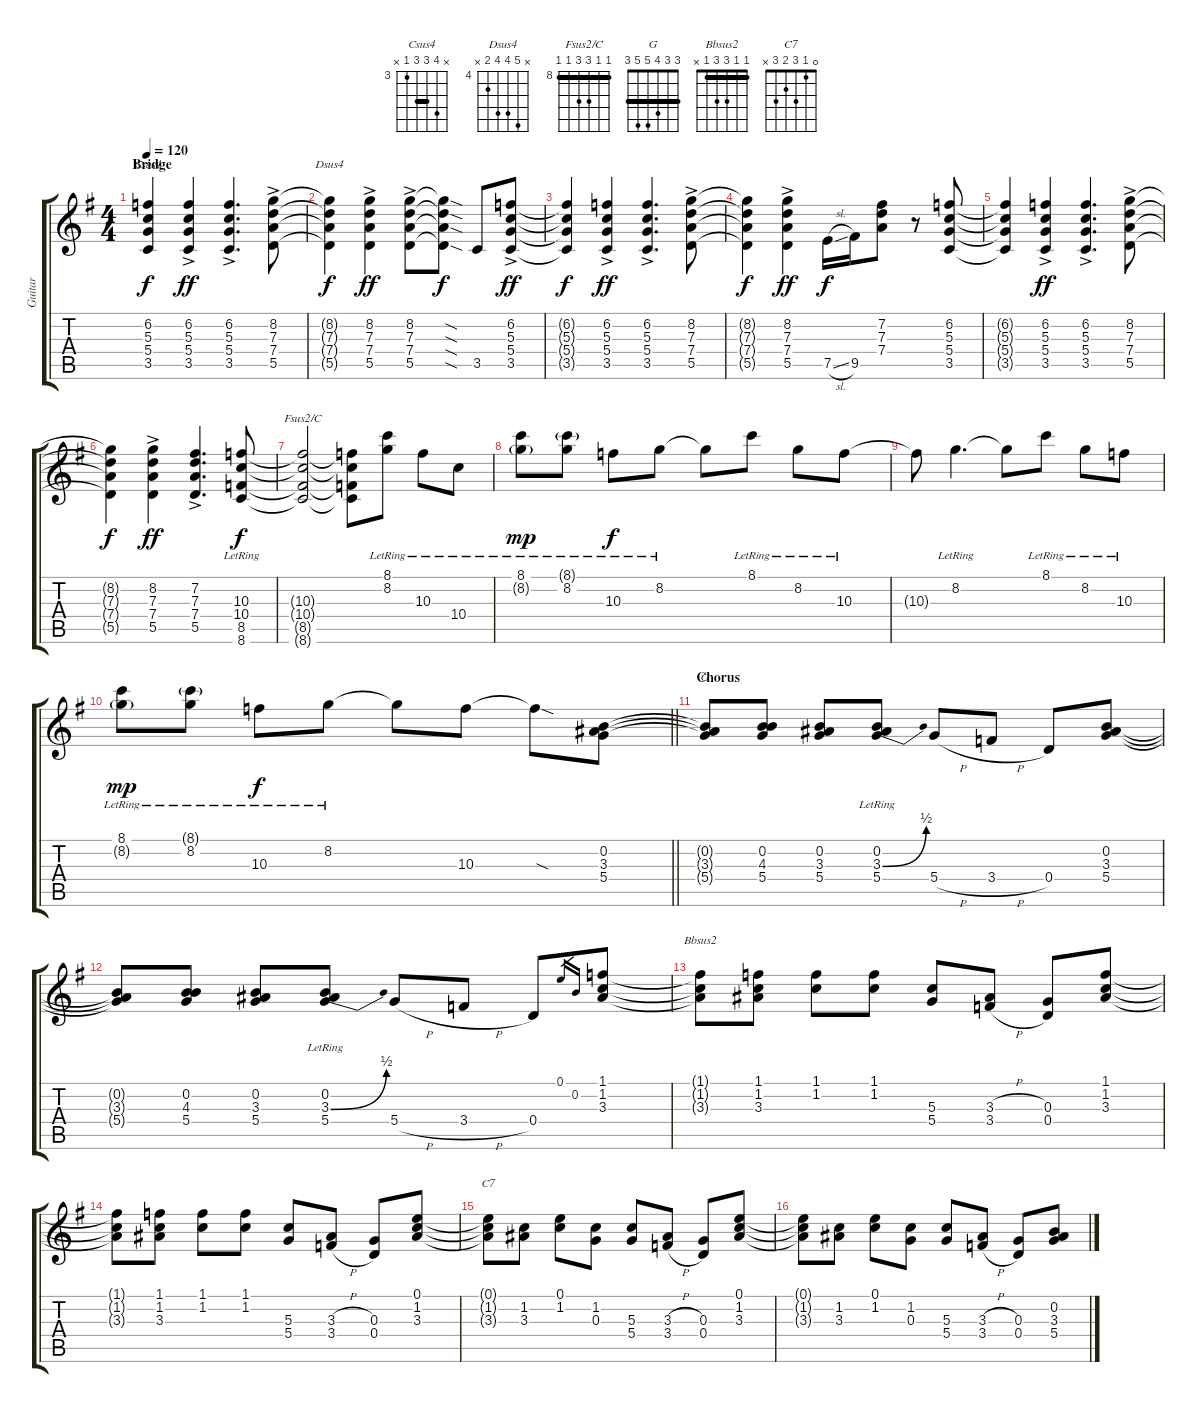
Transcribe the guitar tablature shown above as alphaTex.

\track ("Guitar" "Guitar") {instrument overdrivenguitar}
\staff {score tabs}
\tuning (E4 B3 G3 D3 A2 E2) {hide}
\chord ("Csus4" x 6 5 5 3 x) {firstfret 3 barre 5}
\chord ("Dsus4" x 8 7 7 5 x) {firstfret 4}
\chord ("Fsus2/C" 8 8 10 10 8 8) {firstfret 8 barre 8}
\chord ("G" 3 3 4 5 5 3) {barre 3}
\chord ("Bbsus2" 1 1 3 3 1 x) {barre 1}
\chord ("C7" 0 1 3 2 3 x)
\ts (4 4)
\section ("" "Bridge")
\tempo 120
\clef g2
\ks g
(6.2{t} 5.3{t} 5.4{t} 3.5{t}).4{ch "Csus4" dy f} (6.2 5.3 5.4 3.5{ac}).4{dy ff} (6.2 5.3 5.4 3.5{ac}).4{d} (8.2 7.3 7.4 5.5{ac}).8 |
(8.2{t} 7.3{t} 7.4{t} 5.5{t}).4{ch "Dsus4" dy f} (8.2 7.3 7.4 5.5{ac}).4{dy ff} (8.2 7.3 7.4 5.5{ac}).8 (8.2{sod t} 7.3{sod t} 7.4{sod t} 5.5{sod t}).8{dy f} 3.5.8 (6.2 5.3 5.4 3.5{ac}).8{dy ff} |
(6.2{t} 5.3{t} 5.4{t} 3.5{t}).4{dy f} (6.2 5.3 5.4 3.5{ac}).4{dy ff} (6.2 5.3 5.4 3.5{ac}).4{d} (8.2 7.3 7.4 5.5{ac}).8 |
(8.2{t} 7.3{t} 7.4{t} 5.5{t}).4{dy f} (8.2 7.3 7.4 5.5{ac}).4{dy ff} 7.5{sl}.16{dy f} 9.5.16 (7.2 7.3 7.4).8 r.8 (6.2 5.3 5.4 3.5).8 |
(6.2{t} 5.3{t} 5.4{t} 3.5{t}).4 (6.2 5.3 5.4 3.5{ac}).4{dy ff} (6.2 5.3 5.4 3.5{ac}).4{d} (8.2 7.3 7.4 5.5{ac}).8 |
(8.2{t} 7.3{t} 7.4{t} 5.5{t}).4{dy f} (8.2 7.3 7.4 5.5{ac}).4{dy ff} (7.2 7.3 7.4 5.5{ac}).4{d} (10.3{lr} 10.4{lr} 8.5{lr} 8.6{lr}).8{dy f} |
(10.3{t} 10.4{t} 8.5{t} 8.6{t}).2{ch "Fsus2/C"} (10.3{t} 10.4{t} 8.5{t} 8.6{t}).8 (8.1{lr} 8.2{lr}).8 10.3{lr}.8 10.4{lr}.8 |
(8.1{lr} 8.2{g lr}).8{dy mp} (8.1{g lr} 8.2{lr}).8 10.3{lr}.8{dy f} 8.2{lr}.8 8.2{t}.8 8.1{lr}.8 8.2{lr}.8 10.3{lr}.8 |
10.3{t}.8 8.2{lr}.4{d} 8.2{t}.8 8.1{lr}.8 8.2{lr}.8 10.3{lr}.8 |
\barLineRight lightlight
(8.1{lr} 8.2{g lr}).8{dy mp} (8.1{g lr} 8.2{lr}).8 10.3{lr}.8{dy f} 8.2{lr}.8 8.2{t}.8 10.3.8 10.3{sod t}.8 (0.2 3.3 5.4).8 |
\section ("" "Chorus")
(0.2{t} 3.3{t} 5.4{t}).8{ch "G"} (0.2 4.3 5.4).8 (0.2 3.3 5.4).8 (0.2{lr} 3.3{be (bend 0 0 60 2) lr} 5.4{lr}).8 5.4{h}.8 3.4{h}.8 0.4.8 (0.2 3.3 5.4).8 |
(0.2{t} 3.3{t} 5.4{t}).8 (0.2 4.3 5.4).8 (0.2 3.3 5.4).8 (0.2{lr} 3.3{be (bend 0 0 60 2) lr} 5.4{lr}).8 5.4{h}.8 3.4{h}.8 0.4.8 0.1.16{gr} 0.2.16{gr} (1.1 1.2 3.3).8 |
(1.1{t} 1.2{t} 3.3{t}).8{ch "Bbsus2"} (1.1 1.2 3.3).8 (1.1 1.2).8 (1.1 1.2).8 (5.3 5.4).8 (3.3{h} 3.4{h}).8 (0.3 0.4).8 (1.1 1.2 3.3).8 |
(1.1{t} 1.2{t} 3.3{t}).8 (1.1 1.2 3.3).8 (1.1 1.2).8 (1.1 1.2).8 (5.3 5.4).8 (3.3{h} 3.4{h}).8 (0.3 0.4).8 (0.1 1.2 3.3).8 |
(0.1{t} 1.2{t} 3.3{t}).8{ch "C7"} (1.2 3.3).8 (0.1 1.2).8 (1.2 0.3).8 (5.3 5.4).8 (3.3{h} 3.4{h}).8 (0.3 0.4).8 (0.1 1.2 3.3).8 |
(0.1{t} 1.2{t} 3.3{t}).8 (1.2 3.3).8 (0.1 1.2).8 (1.2 0.3).8 (5.3 5.4).8 (3.3{h} 3.4{h}).8 (0.3 0.4).8 (0.2 3.3 5.4).8
